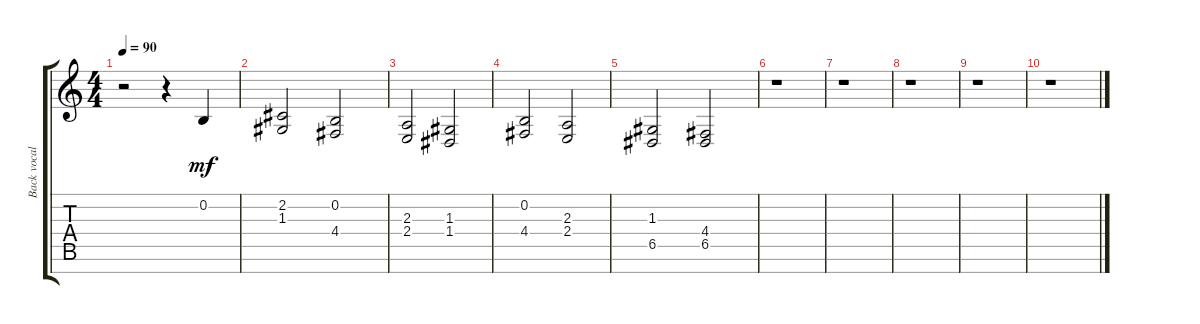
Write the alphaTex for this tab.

\track ("Back vocals" "Back vocal") {instrument voiceoohs}
\staff {score tabs}
\tuning (E4 B3 G3 D3 A2 E2 B1) {hide}
\ts (4 4)
\tempo 90
\clef g2
\ks c
r.2{dy mf} r.4 0.2.4 |
(2.2 1.3).2 (0.2 4.4).2 |
(2.3 2.4).2 (1.3 1.4).2 |
(0.2 4.4).2 (2.3 2.4).2 |
(1.3 6.5).2 (4.4 6.5).2 |
r.1 |
r.1 |
r.1 |
r.1 |
r.1
